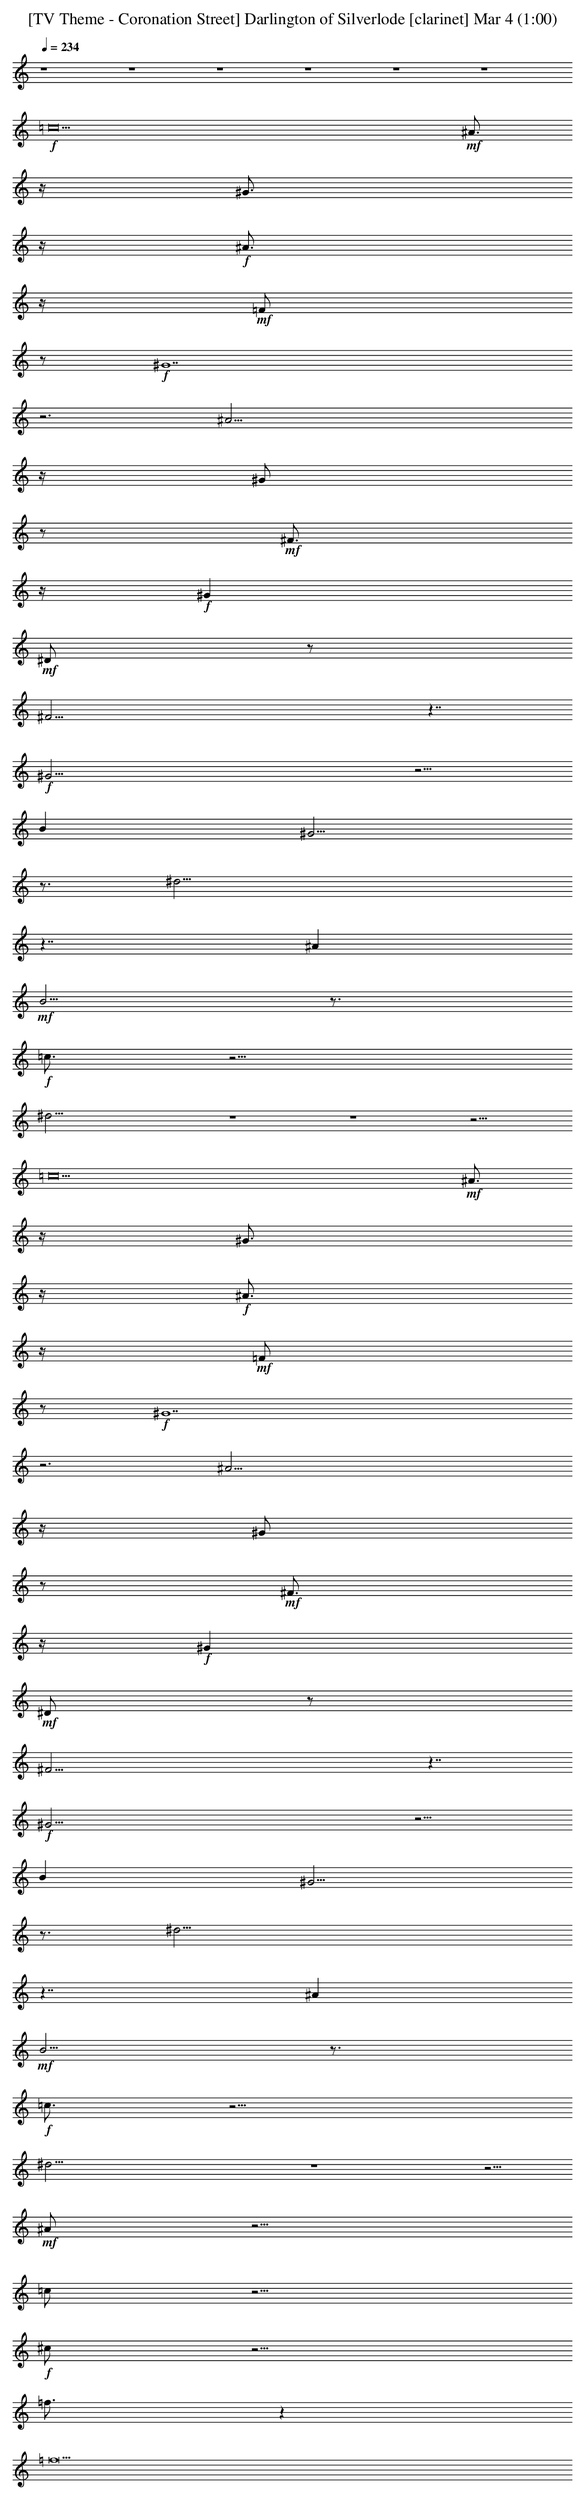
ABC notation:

X:1
T: [TV Theme - Coronation Street] Darlington of Silverlode [clarinet] Mar 4 (1:00)
L: 1/4
K: C
Q: 1/4=234
z4 z4 z4 z4 z4 z4
+f+ =c10
+mf+ ^A3/4
z/4
^G3/4
z/4
+f+ ^A3/4
z/4
+mf+ =F/2
z/2
+f+ ^G7
z3
^A39/4
z/4
^G/2
z/2
+mf+ ^F3/4
z/4
+f+ ^G
+mf+ ^D/2
z/2
^F33/4
z7/4
+f+ ^G27/4
z5/4
B
^G5/4
z3/4
^d29/4
z7/4
^A
+mf+ B5/4
z3/4
+f+ =c3/4
z9/4
^d43/4
z4 z4 z13/4
=c10
+mf+ ^A3/4
z/4
^G3/4
z/4
+f+ ^A3/4
z/4
+mf+ =F/2
z/2
+f+ ^G7
z3
^A39/4
z/4
^G/2
z/2
+mf+ ^F3/4
z/4
+f+ ^G
+mf+ ^D/2
z/2
^F33/4
z7/4
+f+ ^G27/4
z5/4
B
^G5/4
z3/4
^d29/4
z7/4
^A
+mf+ B5/4
z3/4
+f+ =c3/4
z9/4
^d43/4
z4 z5/4
+mf+ ^A/2
z5/4
=c/2
z5/4
+f+ ^c/2
z5/4
=f3/4
z
=f27/2
